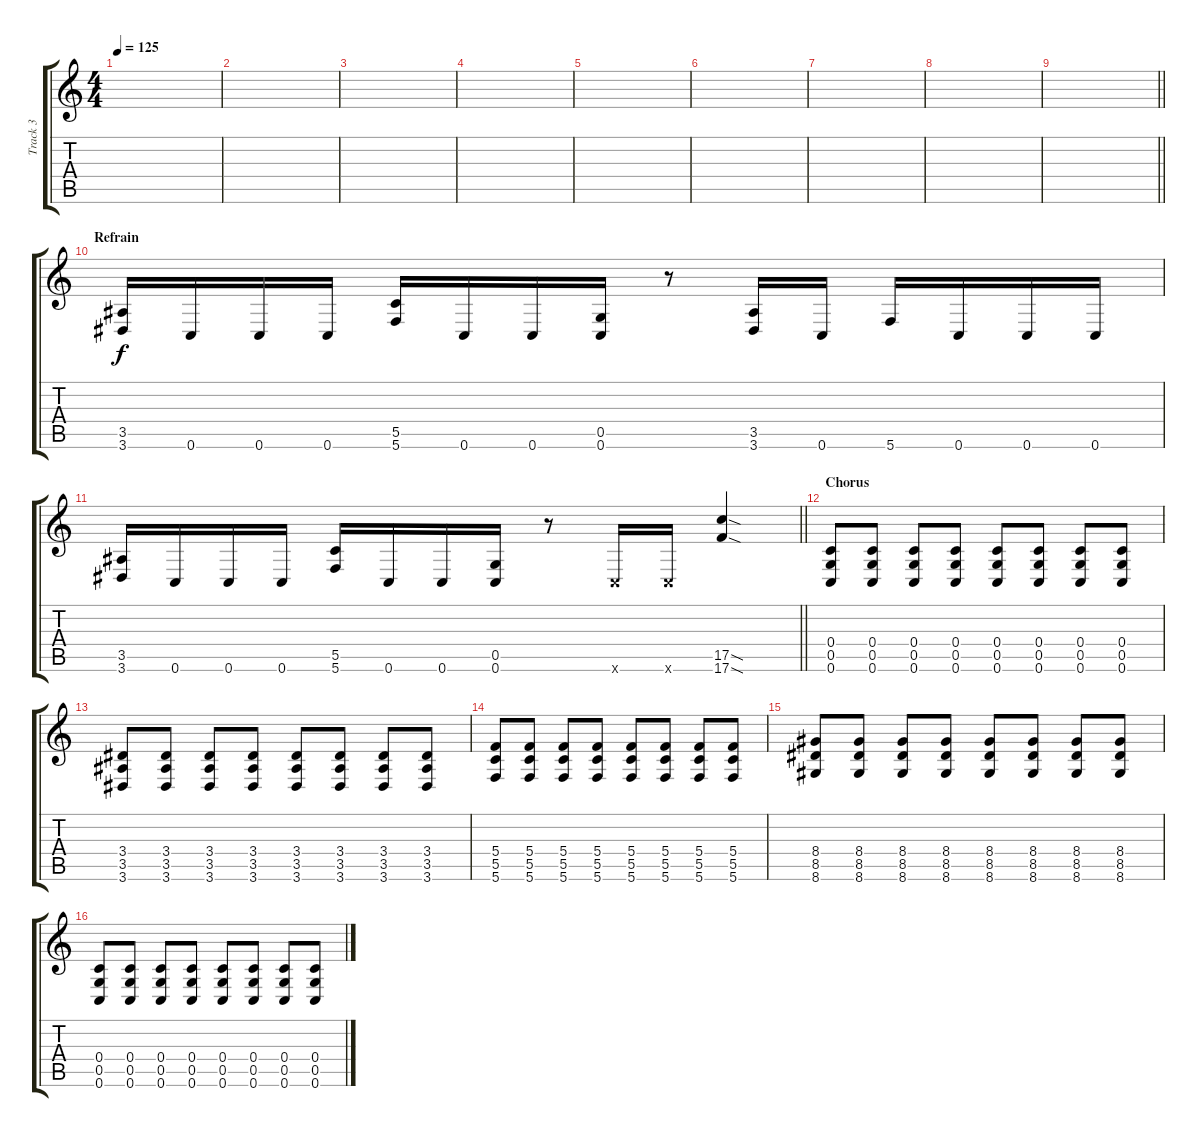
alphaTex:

\track ("Track 3" "Track 3") {instrument overdrivenguitar}
\staff {score tabs}
\tuning (D4 A3 F3 C3 G2 C2) {hide}
\ts (4 4)
\tempo 125
\clef g2
\ks c
|
|
|
|
|
|
|
|
\barLineRight lightlight
|
\section ("" "Refrain")
(3.5 3.6).16 0.6.16 0.6.16 0.6.16 (5.5 5.6).16 0.6.16 0.6.16 (0.5 0.6).16 r.8 (3.5 3.6).16 0.6.16 5.6.16 0.6.16 0.6.16 0.6.16 |
\barLineRight lightlight
(3.5 3.6).16 0.6.16 0.6.16 0.6.16 (5.5 5.6).16 0.6.16 0.6.16 (0.5 0.6).16 r.8 0.6{x}.16 0.6{x}.16 (17.5{sod} 17.6{sod}).4 |
\section ("" "Chorus")
(0.4 0.5 0.6).8 (0.4 0.5 0.6).8 (0.4 0.5 0.6).8 (0.4 0.5 0.6).8 (0.4 0.5 0.6).8 (0.4 0.5 0.6).8 (0.4 0.5 0.6).8 (0.4 0.5 0.6).8 |
(3.4 3.5 3.6).8 (3.4 3.5 3.6).8 (3.4 3.5 3.6).8 (3.4 3.5 3.6).8 (3.4 3.5 3.6).8 (3.4 3.5 3.6).8 (3.4 3.5 3.6).8 (3.4 3.5 3.6).8 |
(5.4 5.5 5.6).8 (5.4 5.5 5.6).8 (5.4 5.5 5.6).8 (5.4 5.5 5.6).8 (5.4 5.5 5.6).8 (5.4 5.5 5.6).8 (5.4 5.5 5.6).8 (5.4 5.5 5.6).8 |
(8.4 8.5 8.6).8 (8.4 8.5 8.6).8 (8.4 8.5 8.6).8 (8.4 8.5 8.6).8 (8.4 8.5 8.6).8 (8.4 8.5 8.6).8 (8.4 8.5 8.6).8 (8.4 8.5 8.6).8 |
(0.4 0.5 0.6).8 (0.4 0.5 0.6).8 (0.4 0.5 0.6).8 (0.4 0.5 0.6).8 (0.4 0.5 0.6).8 (0.4 0.5 0.6).8 (0.4 0.5 0.6).8 (0.4 0.5 0.6).8
